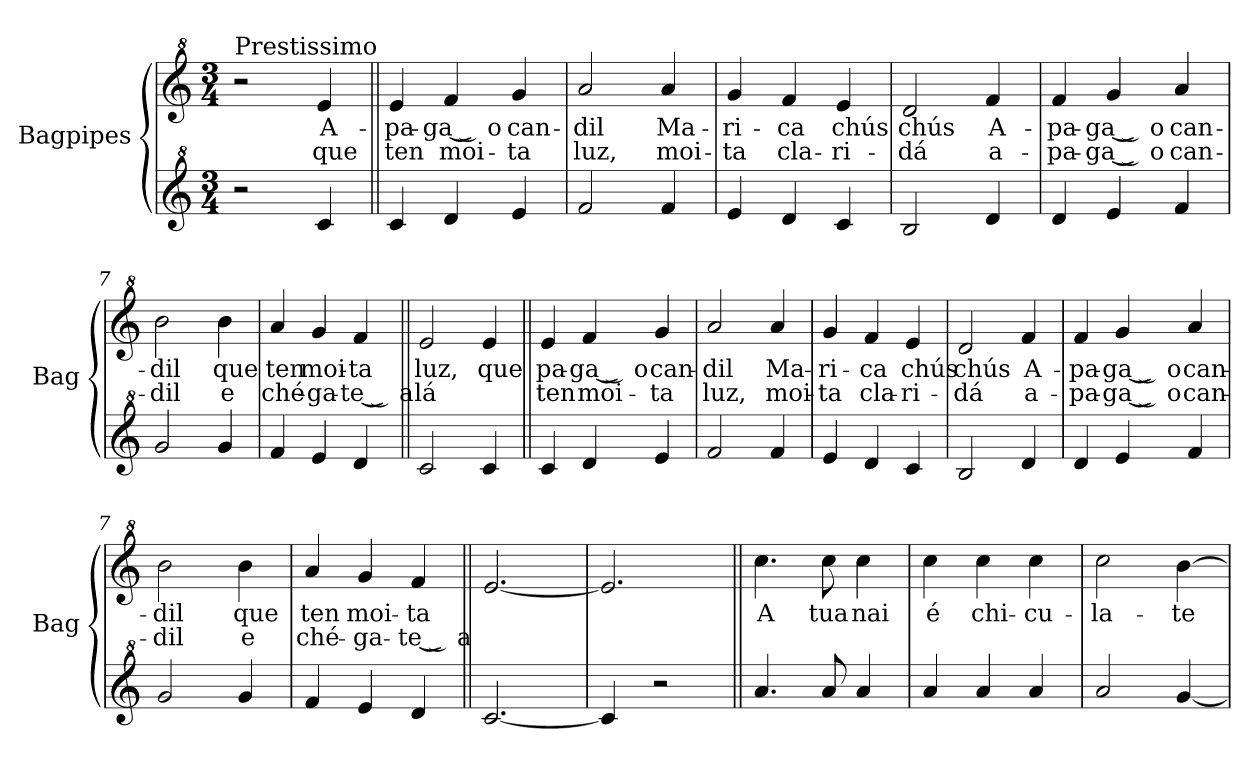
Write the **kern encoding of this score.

**kern	**kern	**text	**text
*part2	*part1	*part1	*part1
*staff2	*staff1	*staff1	*staff1
*I"Bagpipes	*I"Bagpipes	*	*
*I'Bag	*I'Bag	*	*
*clefG^2	*clefG^2	*	*
*k[]	*k[]	*	*
*C:	*C:	*	*
*M3/4	*M3/4	*	*
=1	=1	=1	=1
!	!LO:TX:a:t=Prestissimo	!	!
2r	2r	.	.
4cc/	4ee/	A-	que
=2||	=2||	=2||	=2||
4cc/	4ee/	-pa-	ten
4dd/	4ff/	-ga ͜ o	moi-
4ee/	4gg/	can-	-ta
=3	=3	=3	=3
2ff/	2aa/	-dil	luz,
4ff/	4aa/	Ma-	moi-
=4	=4	=4	=4
4ee/	4gg/	-ri-	-ta
4dd/	4ff/	-ca	cla-
4cc/	4ee/	chús	-ri-
=5	=5	=5	=5
2b/	2dd/	chús	-dá
4dd/	4ff/	A-	a-
=6	=6	=6	=6
4dd/	4ff/	-pa-	-pa-
4ee/	4gg/	-ga ͜ o	-ga ͜ o
4ff/	4aa/	can-	can-
=7	=7	=7	=7
2gg/	2bb\	-dil	-dil
4gg/	4bb\	que	e
=8	=8	=8	=8
4ff/	4aa/	ten	ché-
4ee/	4gg/	moi-	-ga-
4dd/	4ff/	-ta	-te ͜ a
!!LO:LB:g=z
=9||	=9||	=9||	=9||
2cc/	2ee/	luz,	lá
4cc/	4ee/	que	.
=2||	=2||	=2||	=2||
4cc/	4ee/	-pa-	ten
4dd/	4ff/	-ga ͜ o	moi-
4ee/	4gg/	can-	-ta
=3	=3	=3	=3
2ff/	2aa/	-dil	luz,
4ff/	4aa/	Ma-	moi-
=4	=4	=4	=4
4ee/	4gg/	-ri-	-ta
4dd/	4ff/	-ca	cla-
4cc/	4ee/	chús	-ri-
=5	=5	=5	=5
2b/	2dd/	chús	-dá
4dd/	4ff/	A-	a-
=6	=6	=6	=6
4dd/	4ff/	-pa-	-pa-
4ee/	4gg/	-ga ͜ o	-ga ͜ o
4ff/	4aa/	can-	can-
=7	=7	=7	=7
2gg/	2bb\	-dil	-dil
4gg/	4bb\	que	e
=8	=8	=8	=8
4ff/	4aa/	ten	ché-
4ee/	4gg/	moi-	-ga-
4dd/	4ff/	-ta	-te ͜ a
=10||	=10||	=10||	=10||
[2.cc/	[2.ee/	.	.
=11	=11	=11	=11
4cc/]	2.ee/]	.	.
2r	.	.	.
=12||	=12||	=12||	=12||
4.aa/	4.ccc\	A	.
8aa/	8ccc\	tua	.
4aa/	4ccc\	nai	.
=13	=13	=13	=13
4aa/	4ccc\	é	.
4aa/	4ccc\	chi-	.
4aa/	4ccc\	-cu-	.
=14	=14	=14	=14
2aa/	2ccc\	-la-	.
[4gg/	[4bb\	-te	.
=	=	=	=
*-	*-	*-	*-
